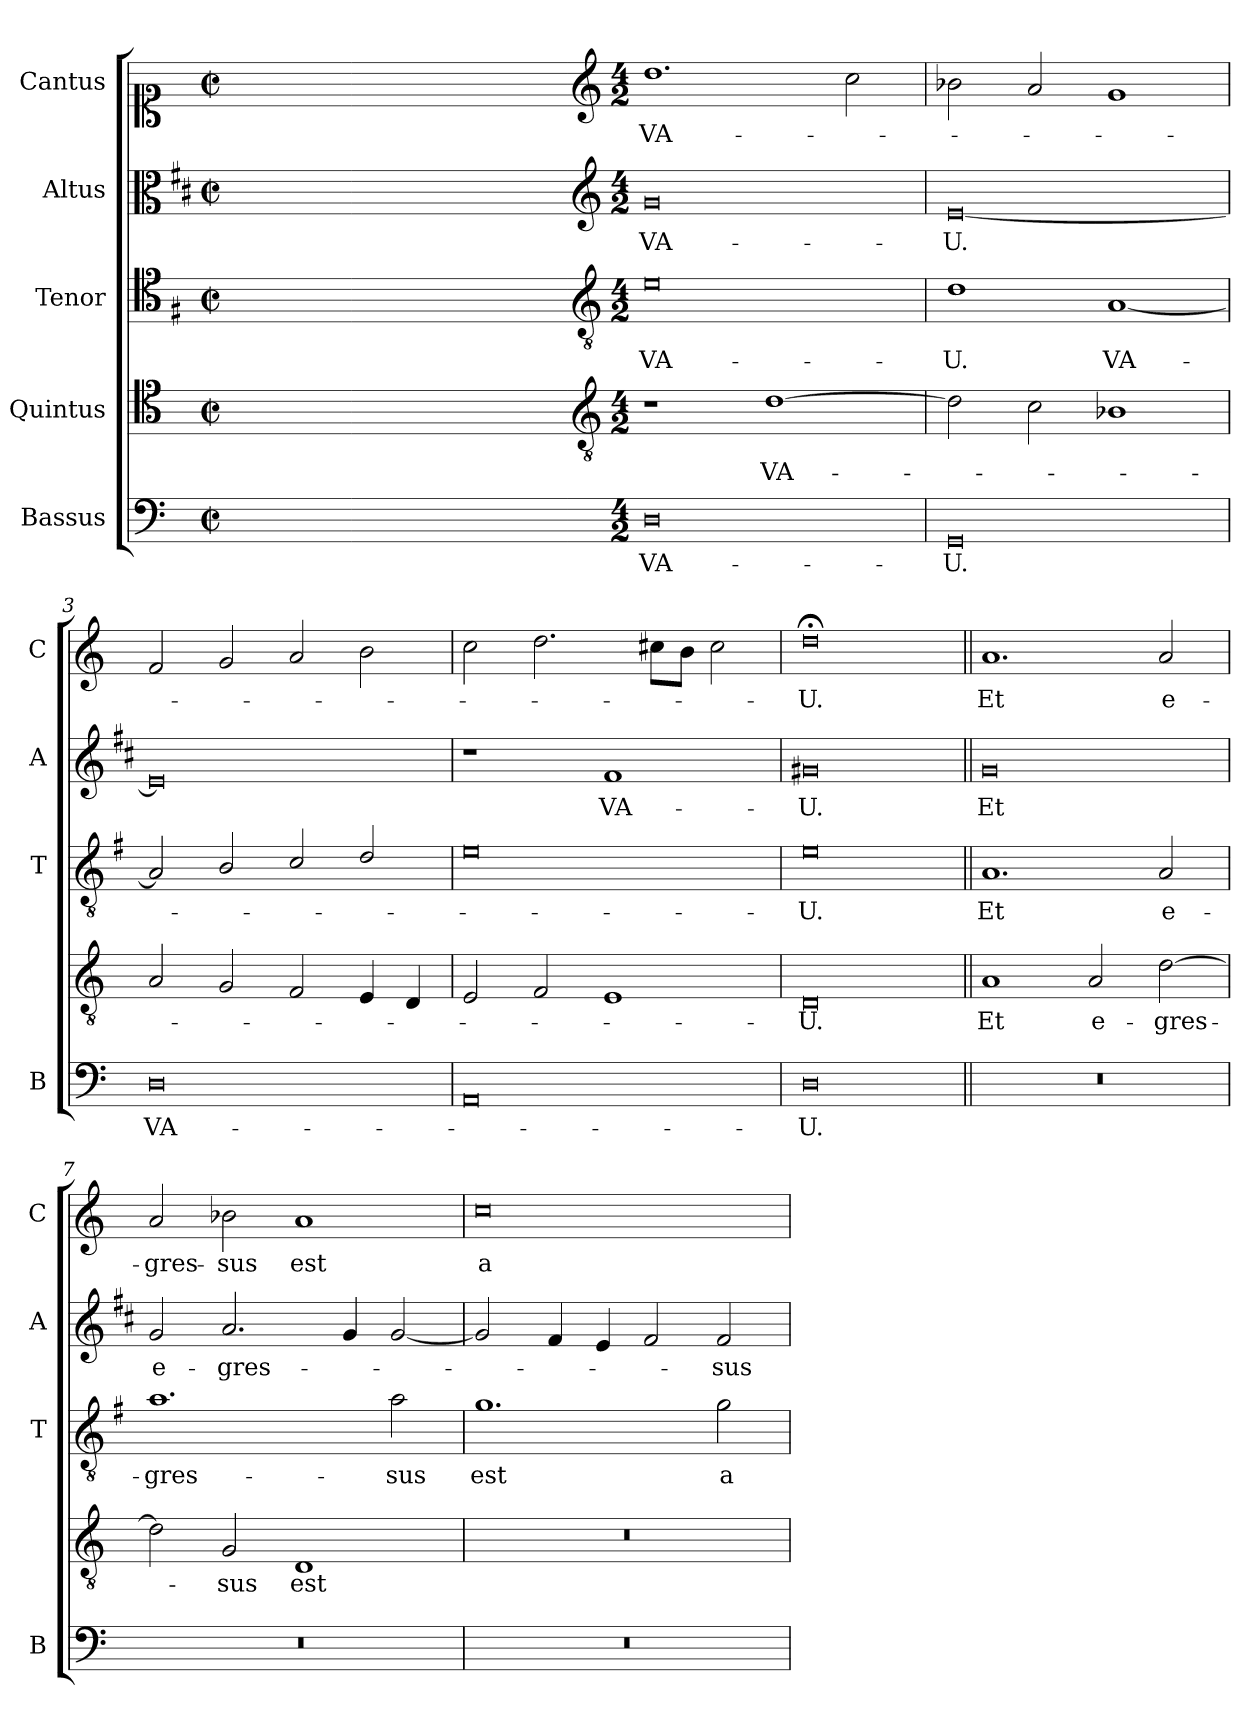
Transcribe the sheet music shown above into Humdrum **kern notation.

**kern	**text	**kern	**text	**kern	**text	**kern	**text	**kern	**text
*part5	*part5	*part4	*part4	*part3	*part3	*part2	*part2	*part1	*part1
*staff5	*staff5	*staff4	*staff4	*staff3	*staff3	*staff2	*staff2	*staff1	*staff1
*I"Bassus	*	*I"Quintus	*	*I"Tenor	*	*I"Altus	*	*I"Cantus	*
*I'B	*	*	*	*I'T	*	*I'A	*	*I'C	*
*clefF4	*	*clefC4	*	*clefC4	*	*clefC3	*	*clefC1	*
*	*	*	*	*ITrd4c7	*	*ITrd1c2	*	*	*
*k[]	*	*k[]	*	*k[]	*	*k[]	*	*k[]	*
*C:	*	*C:	*	*C:	*	*C:	*	*C:	*
*M2/2	*	*M2/2	*	*M2/2	*	*M2/2	*	*M2/2	*
*met(c|)	*	*met(c|)	*	*met(c|)	*	*met(c|)	*	*met(c|)	*
=	=	=	=	=	=	=	=	=	=
1ryy	.	1ryy	.	1ryy	.	1ryy	.	1ryy	.
=1X-	=1X-	=1X-	=1X-	=1X-	=1X-	=1X-	=1X-	=1X-	=1X-
4ryy	.	4ryy	.	4ryy	.	4ryy	.	4ryy	.
4ryy	.	4ryy	.	4ryy	.	4ryy	.	4ryy	.
4ryy	.	4ryy	.	4ryy	.	4ryy	.	4ryy	.
4ryy	.	4ryy	.	4ryy	.	4ryy	.	4ryy	.
=1-	=1-	=1-	=1-	=1-	=1-	=1-	=1-	=1-	=1-
*	*	*clefGv2	*	*clefGv2	*	*clefG2	*	*clefG2	*
*M4/2	*	*M4/2	*	*M4/2	*	*M4/2	*	*M4/2	*
!	!LO:LY:b	!	!	!	!LO:LY:b	!	!LO:LY:b	!	!LO:LY:b
0D	VA-	1r	.	0A	VA-	0f	VA-	1.dd	VA-
!	!	!	!LO:LY:b	!	!	!	!	!	!
.	.	[1d	VA-	.	.	.	.	.	.
.	.	.	.	.	.	.	.	2cc\	.
=2	=2	=2	=2	=2	=2	=2	=2	=2	=2
!	!LO:LY:b	!	!	!	!LO:LY:b	!	!LO:LY:b	!	!
0GG	-U.	2d\]	.	1G	-U.	[0d	-U.	2b-X\	.
.	.	2c\	.	.	.	.	.	2a/	.
!	!	!	!	!	!LO:LY:b	!	!	!	!
.	.	1B-X	.	[1D	VA-	.	.	1g	.
=3	=3	=3	=3	=3	=3	=3	=3	=3	=3
!	!LO:LY:b	!	!	!	!	!	!	!	!
0D	VA-	2A/	.	2D/]	.	0d]	.	2f/	.
.	.	2G/	.	2E/	.	.	.	2g/	.
.	.	2F/	.	2F/	.	.	.	2a/	.
.	.	4E/	.	2G/	.	.	.	2b\	.
.	.	4D/	.	.	.	.	.	.	.
=4	=4	=4	=4	=4	=4	=4	=4	=4	=4
0AA	.	2E/	.	0A	.	1r	.	2cc\	.
.	.	2F/	.	.	.	.	.	2.dd\	.
!	!	!	!	!	!	!	!LO:LY:b	!	!
.	.	1E	.	.	.	1e	VA-	.	.
.	.	.	.	.	.	.	.	8cc#X\L	.
.	.	.	.	.	.	.	.	8b\J	.
.	.	.	.	.	.	.	.	2cc#\	.
=5	=5	=5	=5	=5	=5	=5	=5	=5	=5
!	!LO:LY:b	!	!LO:LY:b	!	!LO:LY:b	!	!LO:LY:b	!	!LO:LY:b
0D	-U.	0D	-U.	0A	-U.	0f#X	-U.	0dd;<	-U.
!!LO:LB:g=z
=6||	=6||	=6||	=6||	=6||	=6||	=6||	=6||	=6||	=6||
!	!	!	!LO:LY:b	!	!LO:LY:b	!	!LO:LY:b	!	!LO:LY:b
0r	.	1A	Et	1.D	Et	0f	Et	1.a	Et
!	!	!	!LO:LY:b	!	!	!	!	!	!
.	.	2A/	e-	.	.	.	.	.	.
!	!	!	!LO:LY:b	!	!LO:LY:b	!	!	!	!LO:LY:b
.	.	[2d\	-gres-	2D/	e-	.	.	2a/	e-
=7	=7	=7	=7	=7	=7	=7	=7	=7	=7
!	!	!	!	!	!LO:LY:b	!	!LO:LY:b	!	!LO:LY:b
0r	.	2d\]	.	1.d	-gres-	2f/	e-	2a/	-gres-
!	!	!	!LO:LY:b	!	!	!	!LO:LY:b	!	!LO:LY:b
.	.	2G/	-sus	.	.	2.g/	-gres-	2b-X\	-sus
!	!	!	!LO:LY:b	!	!	!	!	!	!LO:LY:b
.	.	1D	est	.	.	.	.	1a	est
.	.	.	.	.	.	4f/	.	.	.
!	!	!	!	!	!LO:LY:b	!	!	!	!
.	.	.	.	2d\	-sus	[2f/	.	.	.
=8	=8	=8	=8	=8	=8	=8	=8	=8	=8
!	!	!	!	!	!LO:LY:b	!	!	!	!LO:LY:b
0r	.	0r	.	1.c	est	2f/]	.	0cc	a
.	.	.	.	.	.	4e/	.	.	.
.	.	.	.	.	.	4d/	.	.	.
.	.	.	.	.	.	2e/	.	.	.
!	!	!	!	!	!LO:LY:b	!	!LO:LY:b	!	!
.	.	.	.	2c\	a	2e/	-sus	.	.
=	=	=	=	=	=	=	=	=	=
*-	*-	*-	*-	*-	*-	*-	*-	*-	*-
